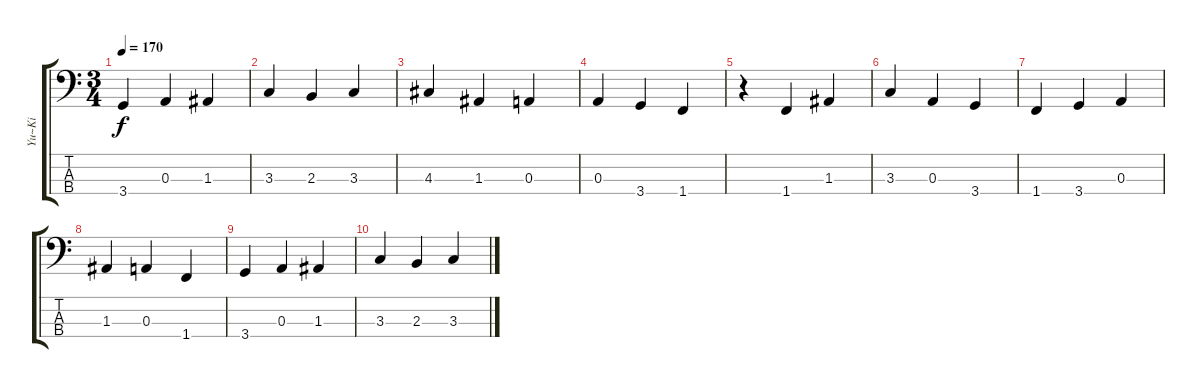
\track ("Yu~Ki" "Yu~Ki") {instrument electricbassfinger}
\staff {score tabs}
\tuning (G2 D2 A1 E1) {hide}
\ts (3 4)
\tempo 170
\clef f4
\ks c
3.4.4{dy f} 0.3.4 1.3.4 |
3.3.4 2.3.4 3.3.4 |
4.3.4 1.3.4 0.3.4 |
0.3.4 3.4.4 1.4.4 |
r.4 1.4.4 1.3.4 |
3.3.4 0.3.4 3.4.4 |
1.4.4 3.4.4 0.3.4 |
1.3.4 0.3.4 1.4.4 |
3.4.4 0.3.4 1.3.4 |
3.3.4 2.3.4 3.3.4
